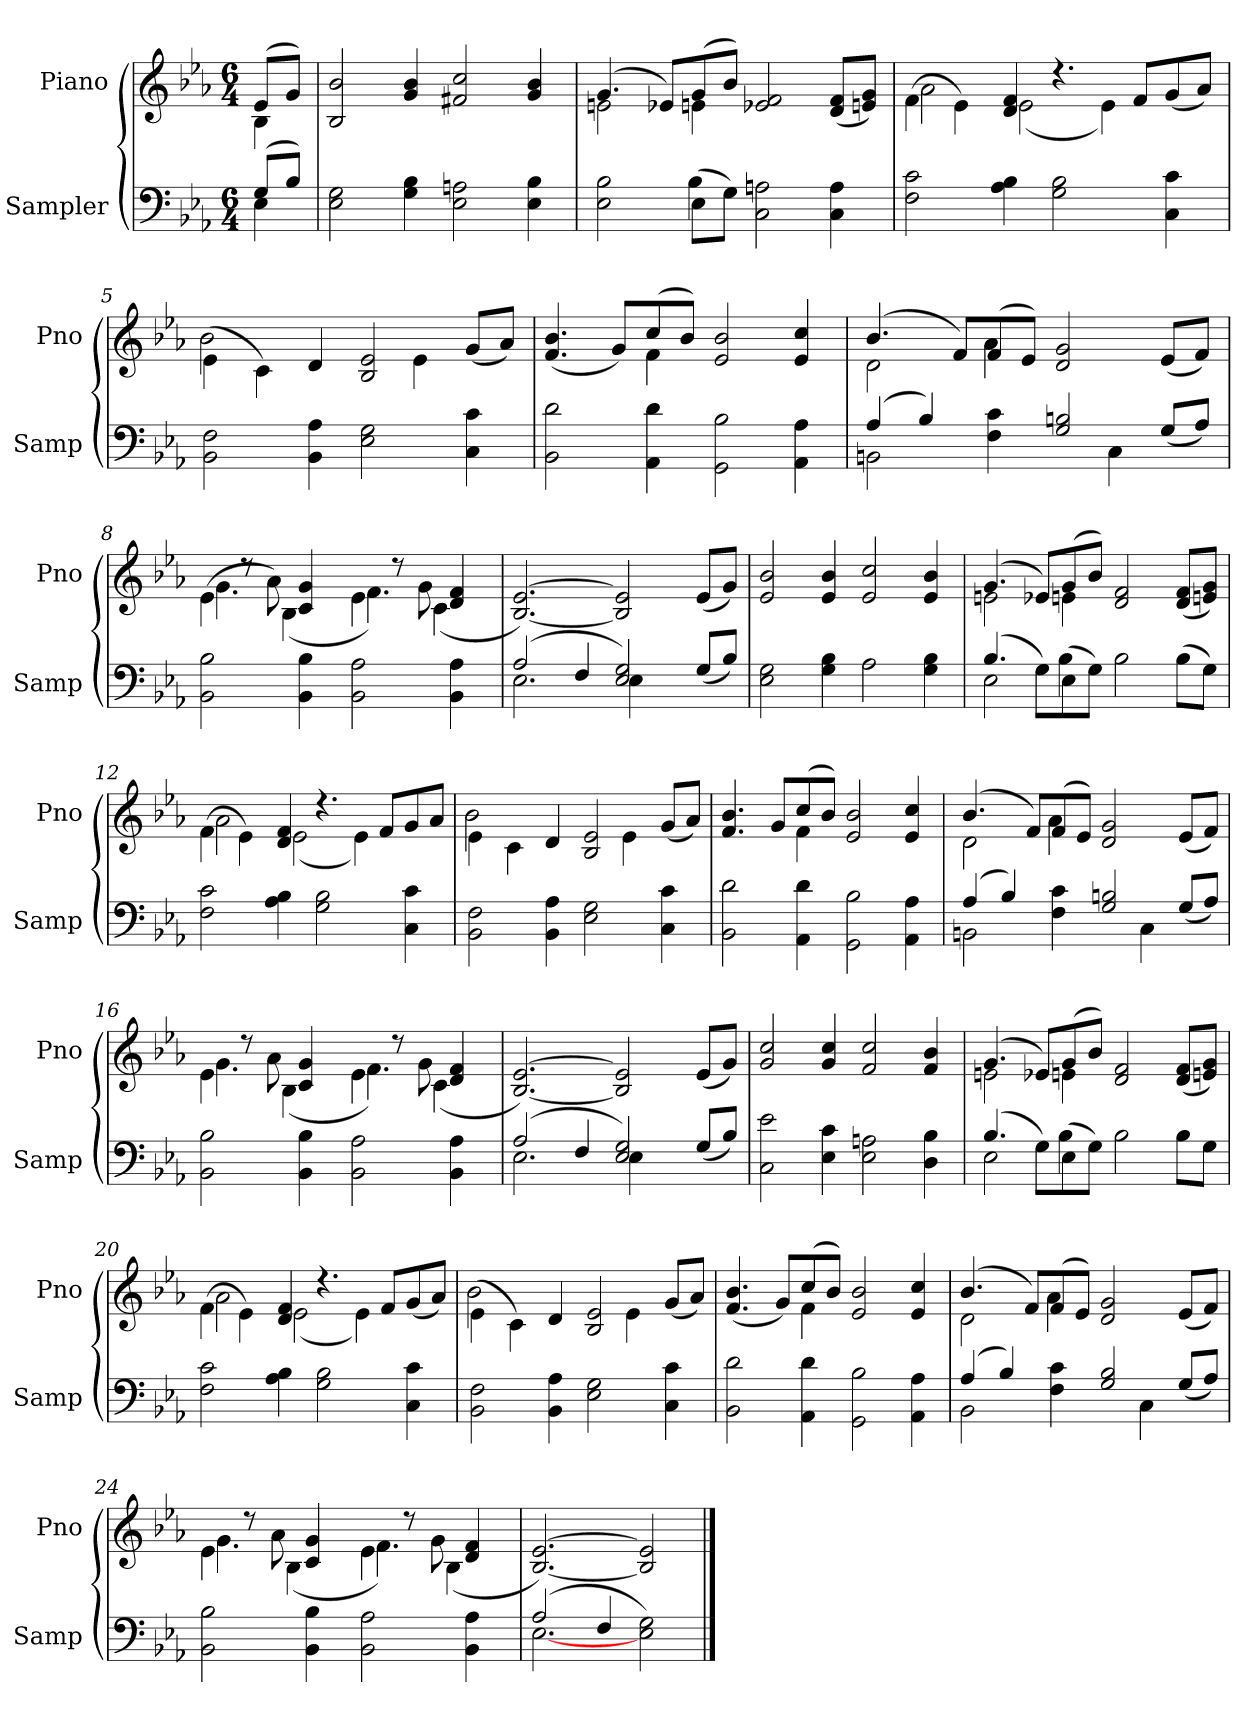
**kern	**kern
*part2	*part1
*staff2	*staff1
*I"Sampler	*I"Piano
*I'Samp	*I'Pno
*clefF4	*clefG2
*k[b-e-a-]	*k[b-e-a-]
*E-:	*E-:
*M6/4	*M6/4
=1	=1
*^	*^
(8G/L	4E-	(8e-/L	4B-
8B-/J)	.	8g/J)	.
*v	*v	*	*
*	*v	*v
=2	=2
2E- 2G	2B- 2b-
4G 4B-	4g 4b-
2E- 2An	2f#X 2cc
4E- 4B-	4g 4b-
=3	=3
*^	*^
2E-\ 2B-\	2ryy	(4.g/	2e
.	.	8e-/L)	.
(8E-\L	4B-	(8g/	4e
8G\J)	.	8b-/J)	.
2C 2An	2.ryy	2e- 2f	2.ryy
4C 4A	.	(8d/ 8f/L	.
.	.	8en/ 8g/J)	.
*v	*v	*	*
=4	=4	=4
2F 2c	(4f\	2a-
.	4e-\)	.
4A- 4B-	4d 4f	(2e-
2G 2B-	4.r	.
.	.	4e-)
.	8f/L	.
4C 4c	(8g/	4ryy
.	8a-/J)	.
=5	=5	=5
2BB- 2F	(4e-\	2b-
.	4c\)	.
4BB- 4A-	4d	2ryy
2E- 2G	2B- 2e-	.
.	.	4e-
4C 4c	(8g/L	4ryy
.	8a-/J)	.
=6	=6	=6
2BB- 2d	(4.f 4.b-	2ryy
.	8g/L)	.
4AA- 4d	(8cc/	4f
.	8b-/J)	.
2GG 2B-	2e- 2b-	2.ryy
4AA- 4A-	4e- 4cc	.
=7	=7	=7
*^	*	*
(4A-/	2BB	(4.b-/	2d
4B-/)	.	.	.
.	.	8f/L)	.
4F 4c	2ryy	(8f/	4a-
.	.	8e-/J)	.
2G 2Bn	.	2d 2g	2.ryy
.	4C	.	.
(8G/L	4ryy	(8e-/L	.
8A-/J)	.	8f/J)	.
*v	*v	*	*
=8	=8	=8
2BB- 2B-	(4e-\	4.g
.	8r	.
.	8a-\)	(4B-
4BB- 4B-	4c 4g	.
.	.	8ryy
2BB- 2A-	4e-\	4.f)
.	8r	.
.	8g\	(4c
4BB- 4A-	4d 4f	.
.	.	8ryy
*	*v	*v
=9	=9
*^	*
(2A-/	2.E-	[2.B- [2.e-)
4F/	.	.
2E- 2G)	4E-	2B-] 2e-]
.	2ryy	.
(8G/L	.	(8e-/L
8B-/J)	.	8g/J)
*v	*v	*
=10	=10
2E- 2G	2e- 2b-
4G 4B-	4e- 4b-
2A-	2e- 2cc
4G 4B-	4e- 4b-
=11	=11
*^	*^
(4.B-/	2E-	(4.g/	2e
8G\L)	.	8e-/L)	.
(8E-\	4B-	(8g/	4e
8G\J)	.	8b-/J)	.
2B-	2.ryy	2d 2f	2.ryy
(8B-\L	.	(8d/ 8f/L	.
8G\J)	.	8en/ 8g/J)	.
*v	*v	*	*
=12	=12	=12
2F 2c	(4f\	2a-
.	4e-\)	.
4A- 4B-	4d 4f	(2e-
2G 2B-	4.r	.
.	.	4e-)
.	8f/L	.
4C 4c	8g/	4ryy
.	8a-/J	.
=13	=13	=13
2BB- 2F	4e-\	2b-
.	4c\	.
4BB- 4A-	4d	2ryy
2E- 2G	2B- 2e-	.
.	.	4e-
4C 4c	(8g/L	4ryy
.	8a-/J)	.
=14	=14	=14
2BB- 2d	4.f 4.b-	2ryy
.	8g/L	.
4AA- 4d	(8cc/	4f
.	8b-/J)	.
2GG 2B-	2e- 2b-	2.ryy
4AA- 4A-	4e- 4cc	.
=15	=15	=15
*^	*	*
(4A-/	2BB	(4.b-/	2d
4B-)	.	.	.
.	.	8f/L)	.
4F 4c	2ryy	(8f/	4a-
.	.	8e-/J)	.
2G 2Bn	.	2d 2g	2.ryy
.	4C	.	.
(8G/L	4ryy	(8e-/L	.
8A-/J)	.	8f/J)	.
*v	*v	*	*
=16	=16	=16
2BB- 2B-	4e-\	4.g
.	8r	.
.	8a-\	(4B-
4BB- 4B-	4c 4g	.
.	.	8ryy
2BB- 2A-	4e-\	4.f)
.	8r	.
.	8g\	(4c
4BB- 4A-	4d 4f	.
.	.	8ryy
*	*v	*v
=17	=17
*^	*
(2A-/	2.E-	[2.B- [2.e-)
4F/	.	.
2E- 2G)	4E-	2B-] 2e-]
.	2ryy	.
(8G/L	.	(8e-/L
8B-/J)	.	8g/J)
*v	*v	*
=18	=18
2C 2e-	2g 2cc
4E- 4c	4g 4cc
2E- 2An	2f 2cc
4D 4B-	4f 4b-
=19	=19
*^	*^
(4.B-/	2E-	(4.g/	2e
8G\L)	.	8e-/L)	.
(8E-\	4B-	(8g/	4e
8G\J)	.	8b-/J)	.
2B-	2.ryy	2d 2f	2.ryy
8B-\L	.	(8d/ 8f/L	.
8G\J	.	8en/ 8g/J)	.
*v	*v	*	*
=20	=20	=20
2F 2c	(4f\	2a-
.	4e-\)	.
4A- 4B-	4d 4f	(2e-
2G 2B-	4.r	.
.	.	4e-)
.	8f/L	.
4C 4c	(8g/	4ryy
.	8a-/J)	.
=21	=21	=21
2BB- 2F	(4e-\	2b-
.	4c\)	.
4BB- 4A-	4d	2ryy
2E- 2G	2B- 2e-	.
.	.	4e-
4C 4c	(8g/L	4ryy
.	8a-/J)	.
=22	=22	=22
2BB- 2d	(4.f 4.b-	2ryy
.	8g/L)	.
4AA- 4d	(8cc/	4f
.	8b-/J)	.
2GG 2B-	2e- 2b-	2.ryy
4AA- 4A-	4e- 4cc	.
=23	=23	=23
*^	*	*
(4A-/	2BB-	(4.b-/	2d
4B-/)	.	.	.
.	.	8f/L)	.
4F 4c	2ryy	(8f/	4a-
.	.	8e-/J)	.
2G 2B-	.	2d 2g	2.ryy
.	4C	.	.
(8G/L	4ryy	(8e-/L	.
8A-/J)	.	8f/J)	.
*v	*v	*	*
=24	=24	=24
2BB- 2B-	4e-\	4.g
.	8r	.
.	8a-\	(4B-
4BB- 4B-	4c 4g	.
.	.	8ryy
2BB- 2A-	4e-\	4.f)
.	8r	.
.	8g\	(4B-
4BB- 4A-	4d 4f	.
.	.	8ryy
*	*v	*v
=25	=25
*^	*
(2A-/	[2.E-	[2.B- [2.e-)
4F/	.	.
2E- 2G)	2ryy	2B-] 2e-]
*v	*v	*
==	==
*-	*-
